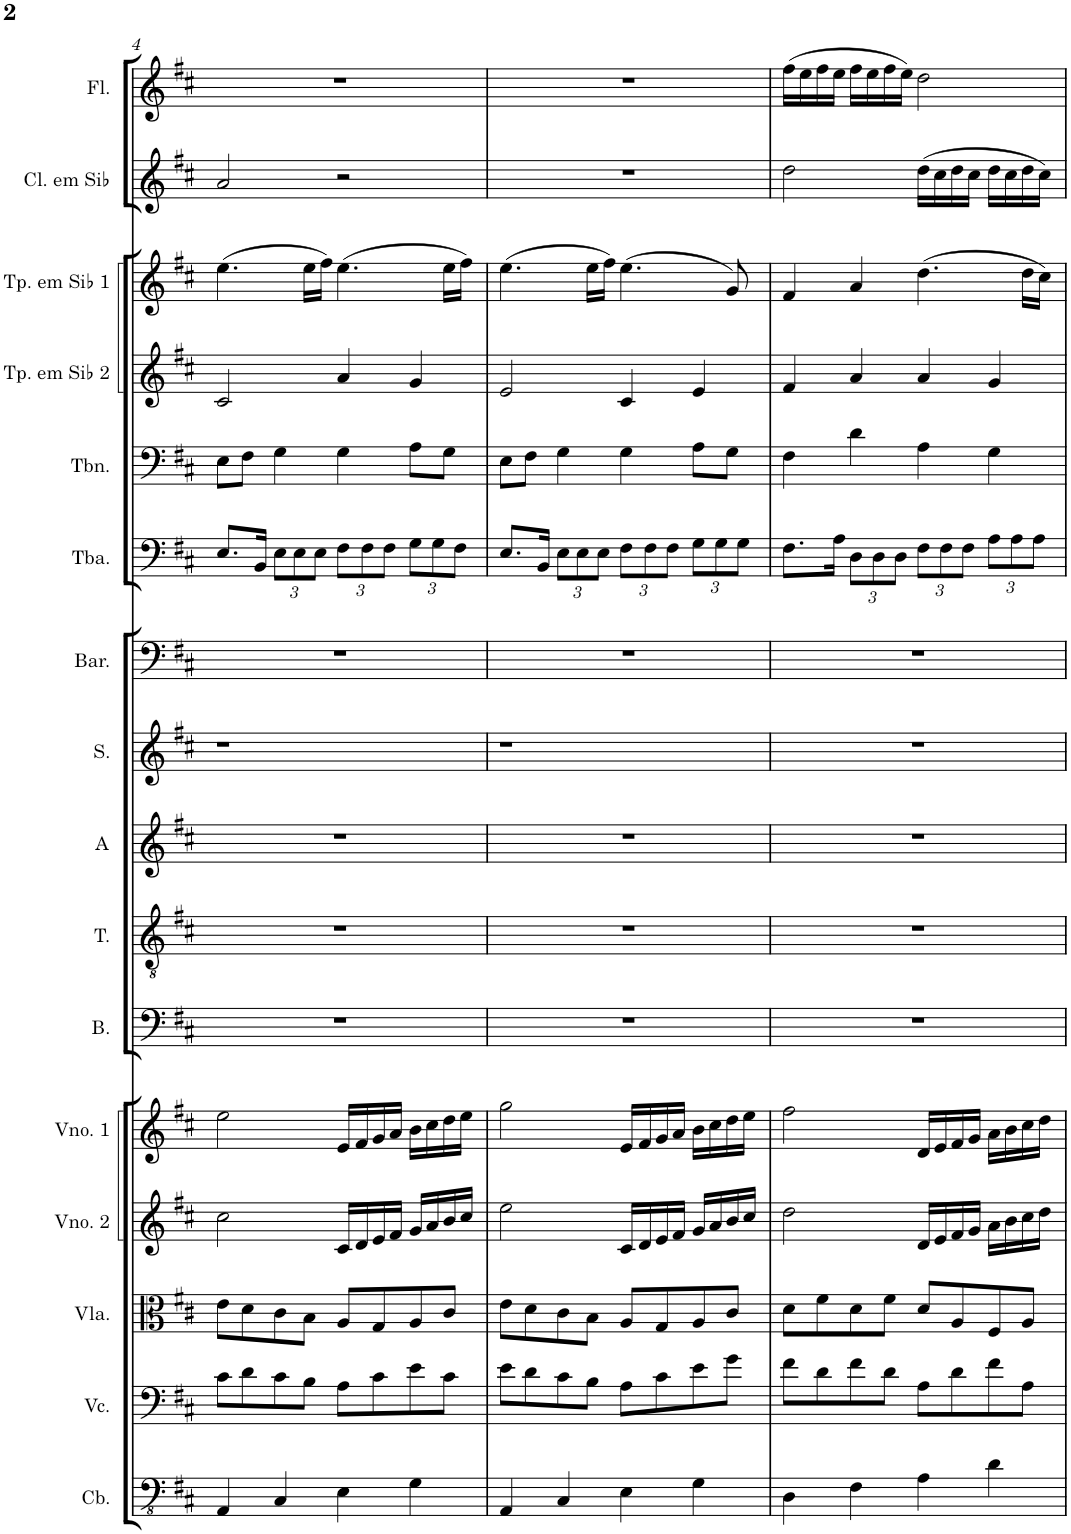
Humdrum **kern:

**kern	**kern	**kern	**kern	**kern	**kern	**kern	**kern	**kern	**kern	**kern	**kern	**kern	**kern	**kern	**kern
*part16	*part15	*part14	*part13	*part12	*part11	*part10	*part9	*part8	*part7	*part6	*part5	*part4	*part3	*part2	*part1
*staff16	*staff15	*staff14	*staff13	*staff12	*staff11	*staff10	*staff9	*staff8	*staff7	*staff6	*staff5	*staff4	*staff3	*staff2	*staff1
*I"Contrabaixo	*I"Violoncelo	*I"Viola	*I"Violino 2	*I"Violino 1	*I"Baixo	*I"Tenor	*I"Alto	*I"Soprano	*I"Barítono	*I"Tuba	*I"Trombone	*I"Tromp2  Sib	*I"Tromp Sib 1	*I"Clar Sib	*I"Flauta T.
*I'Cb.	*I'Vc.	*I'Vla.	*I'Vno. 2	*I'Vno. 1	*I'B.	*I'T.	*I'A	*I'S.	*I'Bar.	*I'Tba.	*I'Tbn.	*	*	*	*I'Fl.
!!LO:PB:g=z
*clefFv4	*clefF4	*clefC3	*clefG2	*clefG2	*clefF4	*clefGv2	*clefG2	*clefG2	*clefF4	*clefF4	*clefF4	*clefG2	*clefG2	*clefG2	*clefG2
*Trd7c12	*	*	*	*	*	*	*	*	*	*	*	*Trd1c2	*Trd1c2	*Trd1c2	*
*k[f#c#]	*k[f#c#]	*k[f#c#]	*k[f#c#]	*k[f#c#]	*k[f#c#]	*k[f#c#]	*k[f#c#]	*k[f#c#]	*k[f#c#]	*k[f#c#]	*k[f#c#]	*k[f#c#]	*k[f#c#]	*k[f#c#]	*k[f#c#]
*M4/4	*M4/4	*M4/4	*M4/4	*M4/4	*M4/4	*M4/4	*M4/4	*M4/4	*M4/4	*M4/4	*M4/4	*M4/4	*M4/4	*M4/4	*M4/4
=4	=4	=4	=4	=4	=4	=4	=4	=4	=4	=4	=4	=4	=4	=4	=4
4AAA/	8c#\L	8e\L	2cc#\	2ee\	1r	1r	1r	1r	1r	8.E/L	8E\L	2c#/	(4.ee\	2a/	1r
.	8d\	8d\	.	.	.	.	.	.	.	.	8F#\J	.	.	.	.
.	.	.	.	.	.	.	.	.	.	16BB/Jk	.	.	.	.	.
*	*	*	*	*	*	*	*	*	*	*Xbrackettup	*	*	*	*	*
4CC#/	8c#\	8c#\	.	.	.	.	.	.	.	12E\L	4G\	.	.	.	.
.	.	.	.	.	.	.	.	.	.	12E\	.	.	.	.	.
.	8B\J	8B\J	.	.	.	.	.	.	.	.	.	.	16ee\LL	.	.
.	.	.	.	.	.	.	.	.	.	12E\J	.	.	.	.	.
.	.	.	.	.	.	.	.	.	.	.	.	.	16ff#\JJ)	.	.
4EE\	8A\L	8A/L	16c#/LL	16e/LL	.	.	.	.	.	12F#\L	4G\	4a/	(4.ee\	2r	.
.	.	.	16d/	16f#/	.	.	.	.	.	.	.	.	.	.	.
.	.	.	.	.	.	.	.	.	.	12F#\	.	.	.	.	.
.	8c#\	8G/	16e/	16g/	.	.	.	.	.	.	.	.	.	.	.
.	.	.	.	.	.	.	.	.	.	12F#\J	.	.	.	.	.
.	.	.	16f#/JJ	16a/JJ	.	.	.	.	.	.	.	.	.	.	.
4GG\	8e\	8A/	16g/LL	16b\LL	.	.	.	.	.	12G\L	8A\L	4g/	.	.	.
.	.	.	16a/	16cc#\	.	.	.	.	.	.	.	.	.	.	.
.	.	.	.	.	.	.	.	.	.	12G\	.	.	.	.	.
.	8c#\J	8c#/J	16b/	16dd\	.	.	.	.	.	.	8G\J	.	16ee\LL	.	.
.	.	.	.	.	.	.	.	.	.	12F#\J	.	.	.	.	.
.	.	.	16cc#/JJ	16ee\JJ	.	.	.	.	.	.	.	.	16ff#\JJ)	.	.
=5	=5	=5	=5	=5	=5	=5	=5	=5	=5	=5	=5	=5	=5	=5	=5
4AAA/	8e\L	8e\L	2ee\	2gg\	1r	1r	1r	1r	1r	8.E/L	8E\L	2e/	(4.ee\	1r	1r
.	8d\	8d\	.	.	.	.	.	.	.	.	8F#\J	.	.	.	.
.	.	.	.	.	.	.	.	.	.	16BB/Jk	.	.	.	.	.
4CC#/	8c#\	8c#\	.	.	.	.	.	.	.	12E\L	4G\	.	.	.	.
.	.	.	.	.	.	.	.	.	.	12E\	.	.	.	.	.
.	8B\J	8B\J	.	.	.	.	.	.	.	.	.	.	16ee\LL	.	.
.	.	.	.	.	.	.	.	.	.	12E\J	.	.	.	.	.
.	.	.	.	.	.	.	.	.	.	.	.	.	16ff#\JJ)	.	.
4EE\	8A\L	8A/L	16c#/LL	16e/LL	.	.	.	.	.	12F#\L	4G\	4c#/	(4.ee\	.	.
.	.	.	16d/	16f#/	.	.	.	.	.	.	.	.	.	.	.
.	.	.	.	.	.	.	.	.	.	12F#\	.	.	.	.	.
.	8c#\	8G/	16e/	16g/	.	.	.	.	.	.	.	.	.	.	.
.	.	.	.	.	.	.	.	.	.	12F#\J	.	.	.	.	.
.	.	.	16f#/JJ	16a/JJ	.	.	.	.	.	.	.	.	.	.	.
4GG\	8e\	8A/	16g/LL	16b\LL	.	.	.	.	.	12G\L	8A\L	4e/	.	.	.
.	.	.	16a/	16cc#\	.	.	.	.	.	.	.	.	.	.	.
.	.	.	.	.	.	.	.	.	.	12G\	.	.	.	.	.
.	8g\J	8c#/J	16b/	16dd\	.	.	.	.	.	.	8G\J	.	8g/)	.	.
.	.	.	.	.	.	.	.	.	.	12G\J	.	.	.	.	.
.	.	.	16cc#/JJ	16ee\JJ	.	.	.	.	.	.	.	.	.	.	.
=6	=6	=6	=6	=6	=6	=6	=6	=6	=6	=6	=6	=6	=6	=6	=6
4DD\	8f#\L	8d\L	2dd\	2ff#\	1r	1r	1r	1r	1r	8.F#\L	4F#\	4f#/	4f#/	2dd\	(16ff#\LL
.	.	.	.	.	.	.	.	.	.	.	.	.	.	.	16ee\
.	8d\	8f#\	.	.	.	.	.	.	.	.	.	.	.	.	16ff#\
.	.	.	.	.	.	.	.	.	.	16A\Jk	.	.	.	.	16ee\JJ
4FF#\	8f#\	8d\	.	.	.	.	.	.	.	12D\L	4d\	4a/	4a/	.	16ff#\LL
.	.	.	.	.	.	.	.	.	.	.	.	.	.	.	16ee\
.	.	.	.	.	.	.	.	.	.	12D\	.	.	.	.	.
.	8d\J	8f#\J	.	.	.	.	.	.	.	.	.	.	.	.	16ff#\
.	.	.	.	.	.	.	.	.	.	12D\J	.	.	.	.	.
.	.	.	.	.	.	.	.	.	.	.	.	.	.	.	16ee\JJ)
4AA\	8A\L	8d/L	16d/LL	16d/LL	.	.	.	.	.	12F#\L	4A\	4a/	(4.dd\	(16dd\LL	2dd\
.	.	.	16e/	16e/	.	.	.	.	.	.	.	.	.	16cc#\	.
.	.	.	.	.	.	.	.	.	.	12F#\	.	.	.	.	.
.	8d\	8A/	16f#/	16f#/	.	.	.	.	.	.	.	.	.	16dd\	.
.	.	.	.	.	.	.	.	.	.	12F#\J	.	.	.	.	.
.	.	.	16g/JJ	16g/JJ	.	.	.	.	.	.	.	.	.	16cc#\JJ	.
4D\	8f#\	8F#/	16a\LL	16a\LL	.	.	.	.	.	12A\L	4G\	4g/	.	16dd\LL	.
.	.	.	16b\	16b\	.	.	.	.	.	.	.	.	.	16cc#\	.
.	.	.	.	.	.	.	.	.	.	12A\	.	.	.	.	.
.	8A\J	8A/J	16cc#\	16cc#\	.	.	.	.	.	.	.	.	16dd\LL	16dd\	.
.	.	.	.	.	.	.	.	.	.	12A\J	.	.	.	.	.
.	.	.	16dd\JJ	16dd\JJ	.	.	.	.	.	.	.	.	16cc#\JJ)	16cc#\JJ)	.
=	=	=	=	=	=	=	=	=	=	=	=	=	=	=	=
*-	*-	*-	*-	*-	*-	*-	*-	*-	*-	*-	*-	*-	*-	*-	*-
